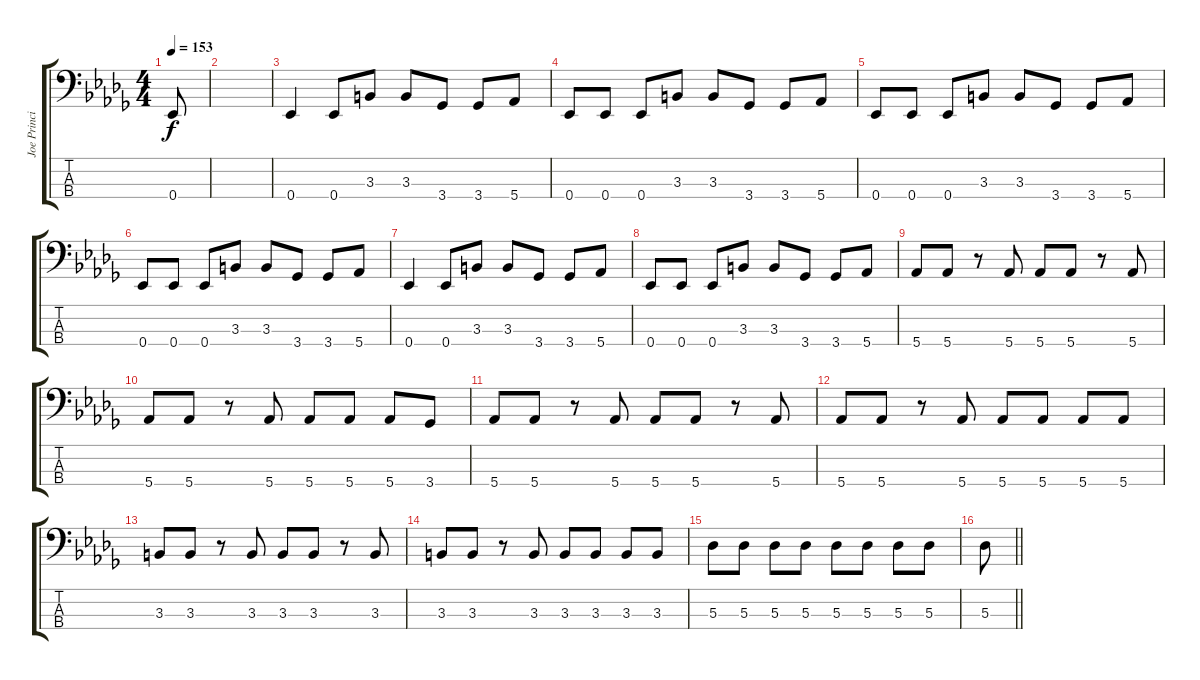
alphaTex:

\track ("Joe Principe" "Joe Princi") {instrument electricbasspick}
\staff {score tabs}
\tuning (Gb2 Db2 Ab1 Eb1) {hide}
\ts (4 4)
\tempo 153
\clef f4
\ks db
0.4.8{dy f} |
|
0.4.4 0.4.8 3.3.8 3.3.8 3.4.8 3.4.8 5.4.8 |
0.4.8 0.4.8 0.4.8 3.3.8 3.3.8 3.4.8 3.4.8 5.4.8 |
0.4.8 0.4.8 0.4.8 3.3.8 3.3.8 3.4.8 3.4.8 5.4.8 |
0.4.8 0.4.8 0.4.8 3.3.8 3.3.8 3.4.8 3.4.8 5.4.8 |
0.4.4 0.4.8 3.3.8 3.3.8 3.4.8 3.4.8 5.4.8 |
0.4.8 0.4.8 0.4.8 3.3.8 3.3.8 3.4.8 3.4.8 5.4.8 |
5.4.8 5.4.8 r.8 5.4.8 5.4.8 5.4.8 r.8 5.4.8 |
5.4.8 5.4.8 r.8 5.4.8 5.4.8 5.4.8 5.4.8 3.4.8 |
5.4.8 5.4.8 r.8 5.4.8 5.4.8 5.4.8 r.8 5.4.8 |
5.4.8 5.4.8 r.8 5.4.8 5.4.8 5.4.8 5.4.8 5.4.8 |
3.3.8 3.3.8 r.8 3.3.8 3.3.8 3.3.8 r.8 3.3.8 |
3.3.8 3.3.8 r.8 3.3.8 3.3.8 3.3.8 3.3.8 3.3.8 |
5.3.8 5.3.8 5.3.8 5.3.8 5.3.8 5.3.8 5.3.8 5.3.8 |
\barLineRight lightlight
5.3.8
